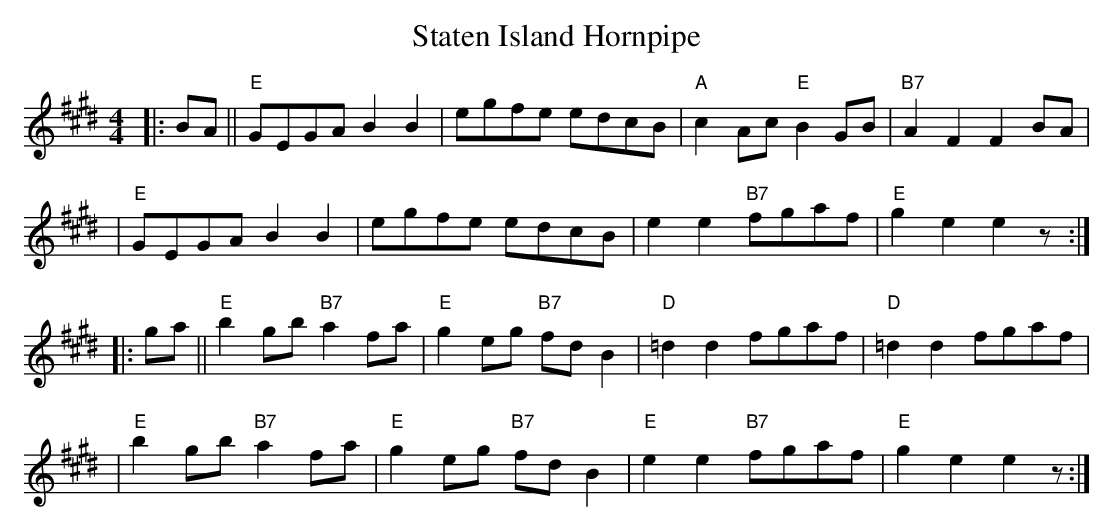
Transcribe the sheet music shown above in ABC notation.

X:1
T: Staten Island Hornpipe
M: 4/4
L: 1/8
K: E
|: BA || "E"GEGA B2B2 | egfe edcB | "A"c2Ac "E"B2GB | "B7"A2F2 F2BA |
       | "E"GEGA B2B2 | egfe edcB | e2e2 "B7"fgaf | "E"g2e2 e2z :|
|: ga || "E"b2gb "B7"a2fa | "E"g2eg "B7"fdB2 | "D"=d2d2 fgaf | "D"=d2d2 fgaf |
       | "E"b2gb "B7"a2fa | "E"g2eg "B7"fdB2 | "E"e2e2 "B7"fgaf | "E"g2e2 e2z :|
